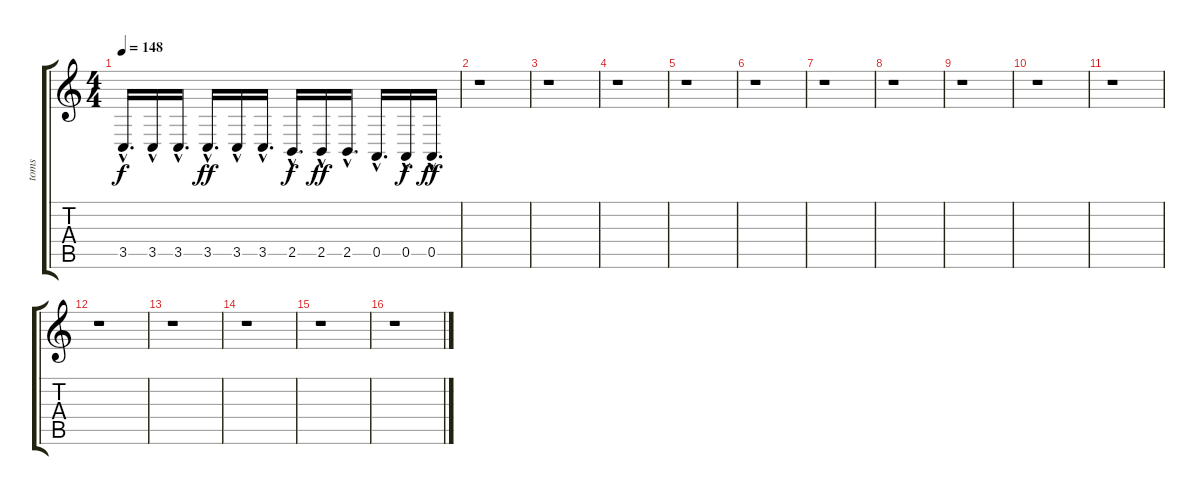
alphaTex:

\track ("toms" "toms") {instrument acousticgrandpiano}
\staff {score tabs}
\tuning (E4 B3 G3 D3 A2 E2) {hide}
\ts (4 4)
\tempo 148
\clef g2
\ks c
3.5{hac}.16{d dy f} 3.5{hac}.16 3.5{hac}.16{d} 3.5{hac}.16{d dy ff} 3.5{hac}.16 3.5{hac}.16{d} 2.5{hac}.16{d dy f} 2.5{hac}.16{dy ff} 2.5{hac}.16{d} 0.5{hac}.16{d} 0.5{hac}.16{dy f} 0.5{hac}.16{d dy ff} |
r.1 |
r.1 |
r.1 |
r.1 |
r.1 |
r.1 |
r.1 |
r.1 |
r.1 |
r.1 |
r.1 |
r.1 |
r.1 |
r.1 |
r.1
